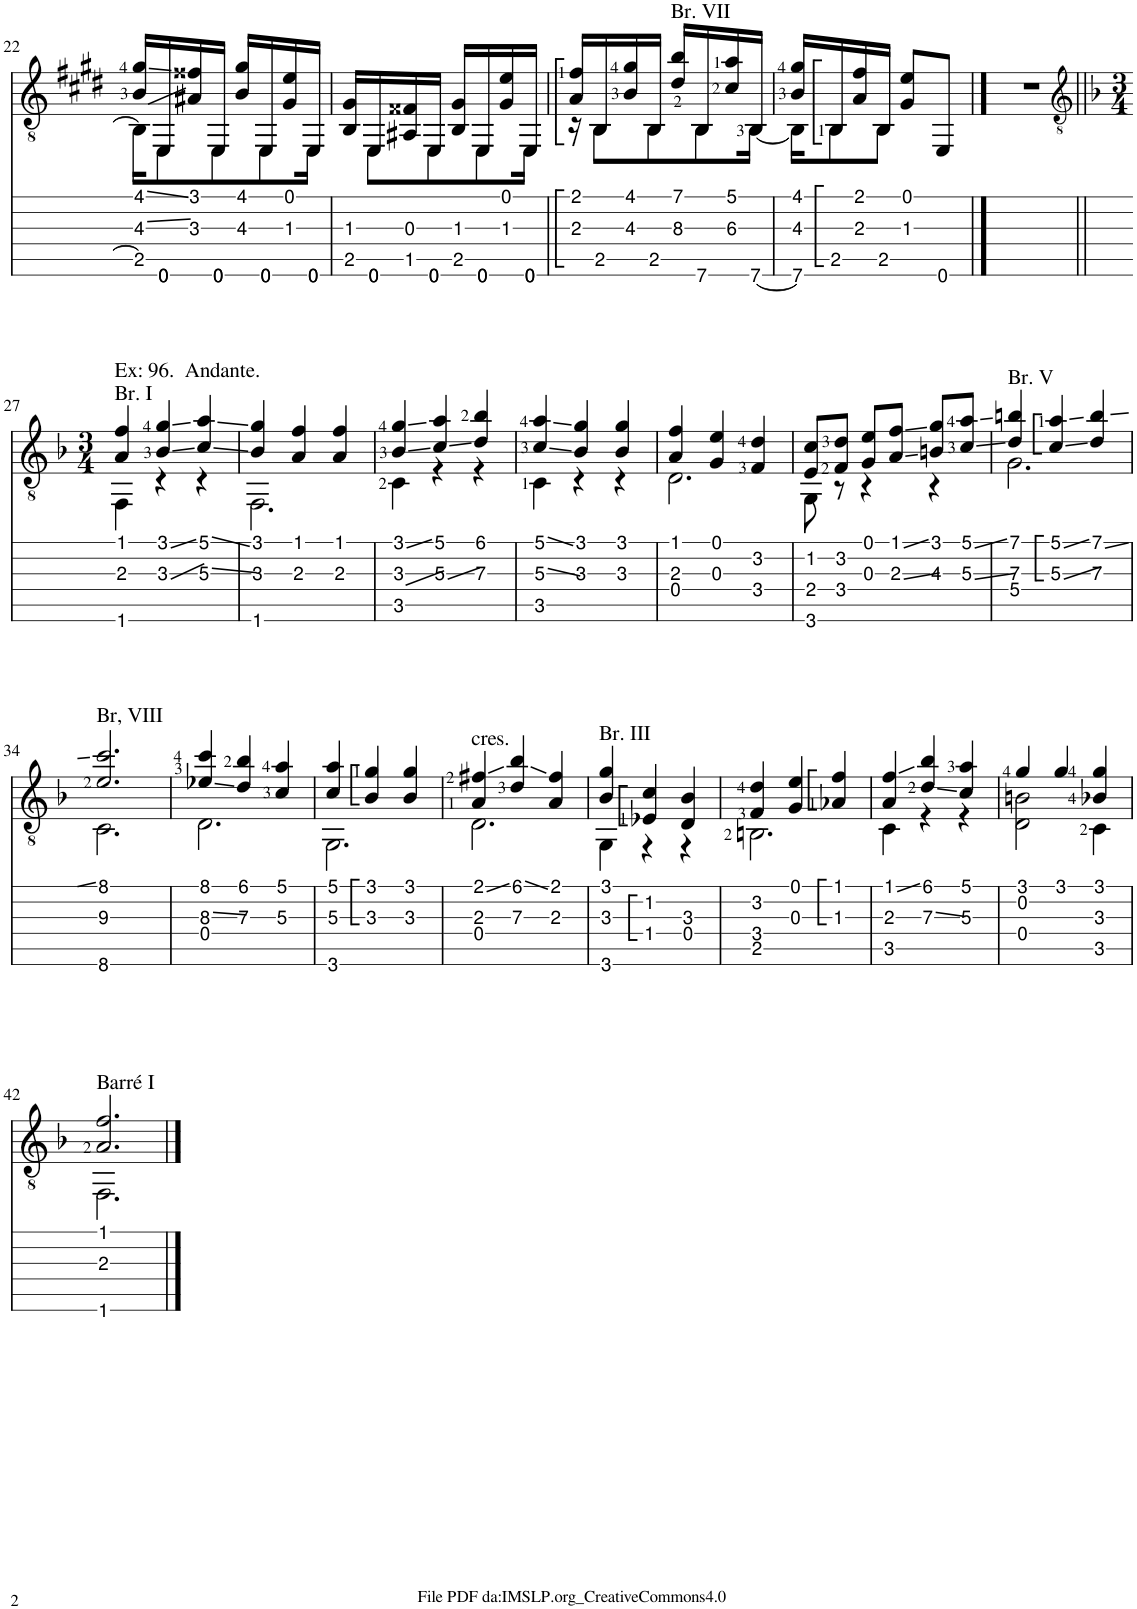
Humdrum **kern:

**kern	**kern
*part1	*part1
*staff2	*staff1
*I"Guitar	*
*I'Guit.	*
!!LO:PB:g=z
*	*clefGv2
*k[f#c#g#d#]	*k[f#c#g#d#]
*M2/4	*M2/4
=22	=22
*^	*^
16B\ 16g#\LL	16BBKL]	16B/ 16g#/LL	16BB\KL]
16EEJ	8EE	16EE/	8EE\
16A#\ 16f##\L	.	16A#X/ 16f##X/	.
16EEJJ	8EEJ	16EE/JJ	8EE\
16B\ 16g#\LL	.	16B/ 16g#/LL	.
16EEJ	8EEL	16EE/	8EE\
16G#\ 16e\L	.	16G#/ 16e/	.
16EEJJ	16EEJk	16EE/JJ	16EE\Jk
=23	=23	=23	=23
16BB\ 16G#\LL	16ryy	16BB/ 16G#/LL	16ryy
16EEJ	8EEL	16EE/	8EE\L
16AA#\ 16F##\L	.	16AA#X/ 16F##X/	.
16EEJJ	8EEJ	16EE/JJ	8EE\
16BB\ 16G#\LL	.	16BB/ 16G#/LL	.
16EEJ	8EEL	16EE/	8EE\
16G#\ 16e\L	.	16G#/ 16e/	.
16EEJJ	16EEJk	16EE/JJ	16EE\Jk
=24	=24	=24	=24
16A\ 16f#\LL	16r	16A/ 16f#/LL	16r
16BBJ	8BBL	16BB/	8BB\L
16B\ 16g#\L	.	16B/ 16g#/	.
16BBJJ	8BBJ	16BB/JJ	8BB\
!	!	!LO:TX:a:t=Br. VII	!
16d#\ 16b\LL	.	16d#/ 16b/LL	.
16BBJ	8BBL	16BB/	8BB\
16c#\ 16a\L	.	16c#/ 16a/	.
16BBJJ	[16BBJk	16BB/JJ	[16BB\Jk
=25	=25	=25	=25
16B\ 16g#\LL	16BB]	16B/ 16g#/LL	16BB\KL]
16BBJ	8BBL	16BB/	8BB\
16A\ 16f#\L	.	16A/ 16f#/	.
16BBJJ	8BBJ	16BB/JJ	8BB\J
8G#\ 8e\L	.	8G#/ 8e/L	.
.	8.ryy	.	8.ryy
8EEJ	.	8EE/J	.
*v	*v	*	*
*	*v	*v
==26	==26
2r	2r
!!LO:LB:g=z
=27||	=27||
*	*clefGv2
*k[b-]	*k[b-]
*M3/4	*M3/4
*^	*^
!	!	!LO:TX:a:t=Ex&colon; 96.  Andante.	!
!	!	!LO:TX:a:t=Br. I	!
4A 4f	4FF	4A/ 4f/	4FF\
4B- 4g	4r	4B-/ 4g/	4r
4c 4a	4r	4c/ 4a/	4r
=28	=28	=28	=28
4B- 4g	2.FF	4B-/ 4g/	2.FF\
4A 4f	.	4A/ 4f/	.
4A 4f	.	4A/ 4f/	.
=29	=29	=29	=29
4B- 4g	4C	4B-/ 4g/	4C\
4c 4a	4r	4c/ 4a/	4r
4d 4b-	4r	4d/ 4b-/	4r
=30	=30	=30	=30
4c 4a	4C	4c/ 4a/	4C\
4B- 4g	4r	4B-/ 4g/	4r
4B- 4g	4r	4B-/ 4g/	4r
=31	=31	=31	=31
4A 4f	2.D	4A/ 4f/	2.D\
4G 4e	.	4G/ 4e/	.
4F 4d	.	4F/ 4d/	.
=32	=32	=32	=32
8E\ 8c\L	8GG	8E/ 8c/L	8GG\
8F\ 8d\J	8r	8F/ 8d/J	8r
8G\ 8e\L	4r	8G/ 8e/L	4r
8A\ 8f\J	.	8A/ 8f/J	.
8B\ 8g\L	4r	8Bn/ 8g/L	4r
8c\ 8a\J	.	8c/ 8a/J	.
=33	=33	=33	=33
!	!	!LO:TX:a:t=Br. V	!
4d 4b	2.G	4d/ 4bn/	2.G\
4c 4a	.	4c/ 4a/	.
4d 4b	.	4d/ 4b/	.
!!LO:LB:g=z	!!
=34	=34	=34	=34
!	!	!LO:TX:a:t=Br, VIII	!
2.e 2.cc	2.C	2.e/ 2.cc/	2.C\
=35	=35	=35	=35
4e- 4cc	2.D	4e-X/ 4cc/	2.D\
4d 4b-	.	4d/ 4b-/	.
4c 4a	.	4c/ 4a/	.
=36	=36	=36	=36
4c 4a	2.GG	4c/ 4a/	2.GG\
4B- 4g	.	4B-/ 4g/	.
4B- 4g	.	4B-/ 4g/	.
=37	=37	=37	=37
!	!	!LO:TX:a:t=cres.	!
4A 4f#	2.D	4A/ 4f#X/	2.D\
4d 4b-	.	4d/ 4b-/	.
4A 4f#	.	4A/ 4f#/	.
=38	=38	=38	=38
!	!	!LO:TX:a:t=Br. III	!
4B- 4g	4GG	4B-/ 4g/	4GG\
4E- 4c	4r	4E-X/ 4c/	4r
4D 4B-	4r	4D/ 4B-/	4r
=39	=39	=39	=39
4F 4d	2.BB	4F/ 4d/	2.BBn\
4G 4e	.	4G/ 4e/	.
4A- 4f	.	4A-X/ 4f/	.
=40	=40	=40	=40
4A 4f	4C	4A/ 4f/	4C\
4d 4b-	4r	4d/ 4b-/	4r
4c 4a	4r	4c/ 4a/	4r
=41	=41	=41	=41
4g	2D 2B	4g/	2D\ 2Bn\
4g	.	4g/	.
4B- 4g	4C	4B-X/ 4g/	4C\
!!LO:LB:g=z	!!
=42	=42	=42	=42
!	!	!LO:TX:a:t=Barré I	!
2.A 2.f	2.FF	2.A/ 2.f/	2.FF\
*v	*v	*	*
*	*v	*v
==	==
*-	*-
